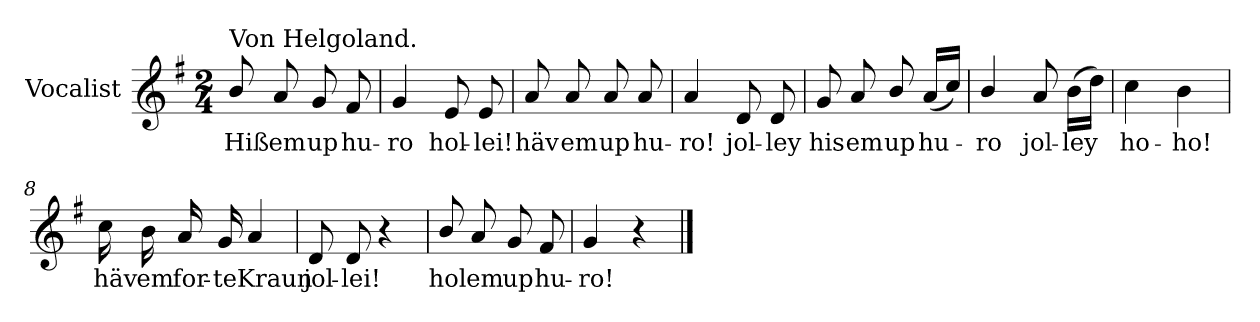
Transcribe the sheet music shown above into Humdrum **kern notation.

**kern	**text
*part1	*part1
*staff1	*staff1
*I"Vocalist	*
*k[f#]	*
*G:	*
*M2/4	*
=1	=1
!LO:TX:a:t=Von Helgoland.	!
8b/	Hiß
8a	em
8g	up
8f#	hu-
=2	=2
4g	-ro
8e	hol-
8e	-lei!
=3	=3
8a	häv
8a	em
8a	up
8a	hu-
=4	=4
4a	-ro!
8d	jol-
8d	-ley
=5	=5
8g	his
8a	em
8b/	up
(16a/LL	hu-
16ccJJ)	.
=6	=6
4b/	-ro
8a	jol-
(16bLL	-ley
16ddJJ)	.
=7	=7
4cc	ho-
4b	-ho!
=8	=8
16cc	häv
16b	em
16a	for-
16g	-te
4a	Kraun
=9	=9
8d	jol-
8d	-lei!
4r	.
=10	=10
8b/	hol
8a	em
8g	up
8f#	hu-
=11	=11
4g	-ro!
4r	.
==	==
*-	*-
